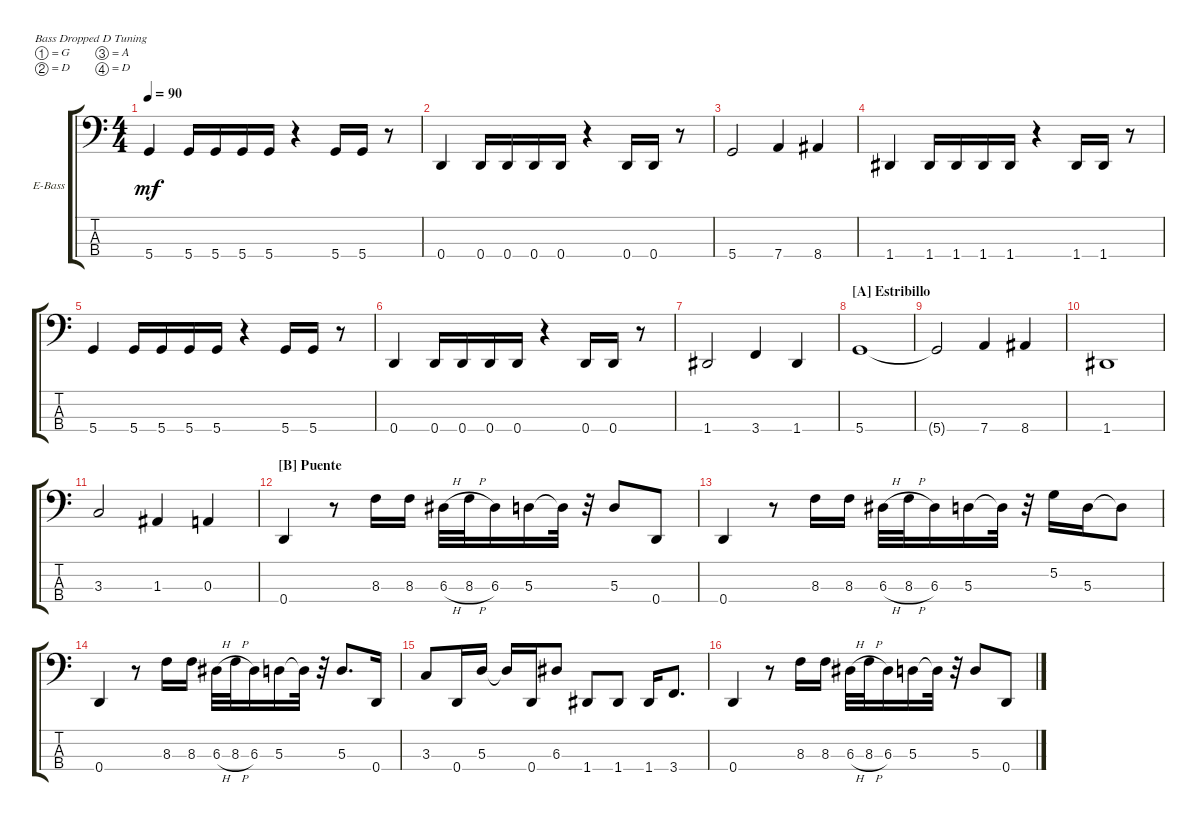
\bracketExtendMode groupsimilarinstruments
\firstSystemTrackNameOrientation horizontal
\otherSystemsTrackNameOrientation horizontal
\track ("Johnny Christ" "E-Bass") {instrument electricbassfinger}
\staff {score tabs}
\tuning (G2 D2 A1 D1)
\ts (4 4)
\tempo 90
\clef f4
\ks c
5.4.4{dy mf} 5.4.16 5.4.16 5.4.16 5.4.16 r.4 5.4.16 5.4.16 r.8 |
0.4.4 0.4.16 0.4.16 0.4.16 0.4.16 r.4 0.4.16 0.4.16 r.8 |
5.4.2 7.4.4 8.4.4 |
1.4.4 1.4.16 1.4.16 1.4.16 1.4.16 r.4 1.4.16 1.4.16 r.8 |
5.4.4 5.4.16 5.4.16 5.4.16 5.4.16 r.4 5.4.16 5.4.16 r.8 |
0.4.4 0.4.16 0.4.16 0.4.16 0.4.16 r.4 0.4.16 0.4.16 r.8 |
1.4.2 3.4.4 1.4.4 |
\section ("A" "Estribillo")
5.4.1 |
5.4{t}.2 7.4.4 8.4.4 |
1.4.1 |
3.3.2 1.3.4 0.3.4 |
\section ("B" "Puente")
0.4.4 r.8 8.3.16 8.3.16 6.3{h}.32 8.3{h}.32 6.3.16 5.3.16 5.3{t}.32 r.32 5.3.8 0.4.8 |
0.4.4 r.8 8.3.16 8.3.16 6.3{h}.32 8.3{h}.32 6.3.16 5.3.16 5.3{t}.32 r.32 5.2.16 5.3.16 5.3{t}.8 |
0.4.4 r.8 8.3.16 8.3.16 6.3{h}.32 8.3{h}.32 6.3.16 5.3.16 5.3{t}.32 r.32 5.3.8{d} 0.4.16 |
3.3.8 0.4.16 5.3.16 5.3{t}.16 0.4.16 6.3.8 1.4.8 1.4.8 1.4.16 3.4.8{d} |
0.4.4 r.8 8.3.16 8.3.16 6.3{h}.32 8.3{h}.32 6.3.16 5.3.16 5.3{t}.32 r.32 5.3.8 0.4.8
